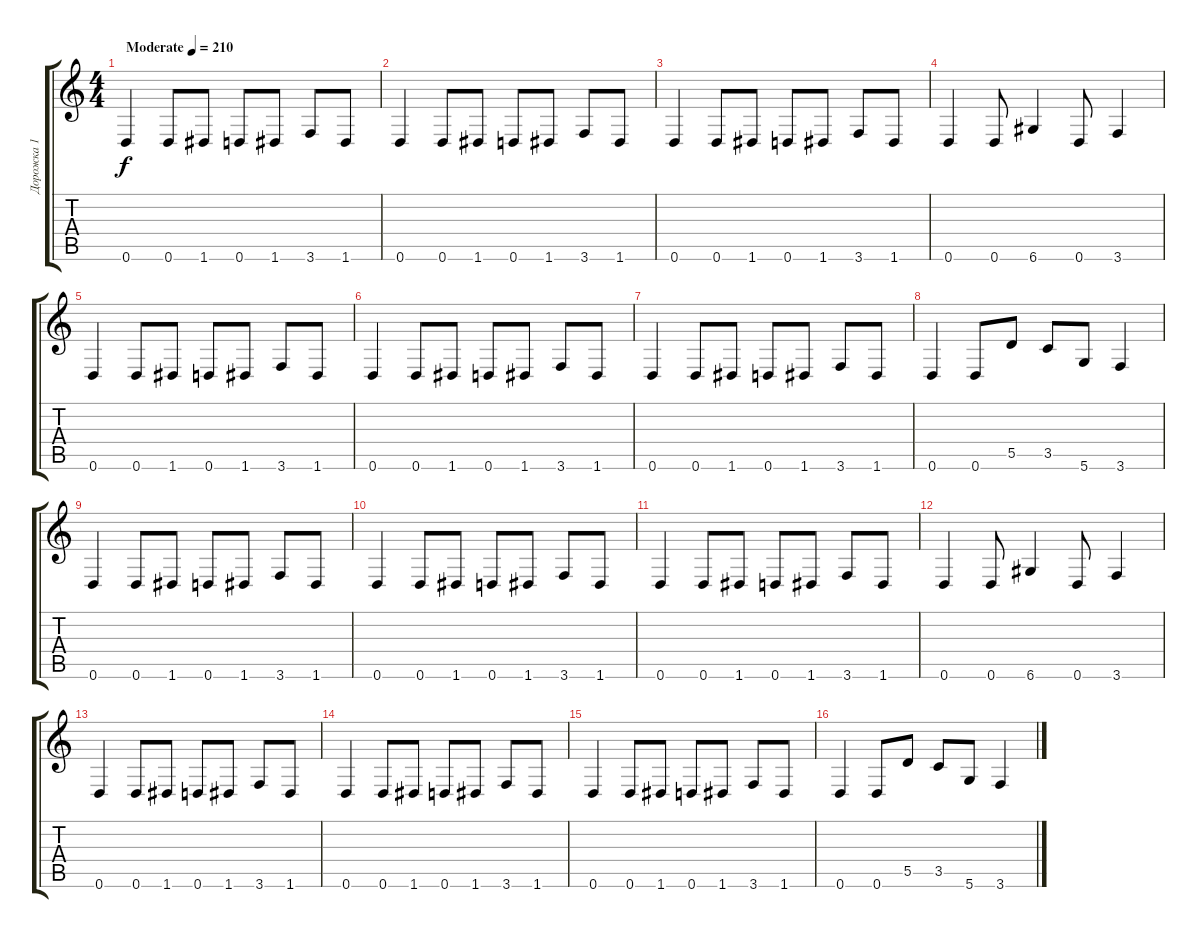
\track ("Дорожка 1" "Дорожка 1") {instrument distortionguitar}
\staff {score tabs}
\tuning (E4 B3 G3 D3 A2 D2) {hide}
\ts (4 4)
\tempo (210 "Moderate")
\clef g2
\ks c
0.6.4{dy f instrument distortionguitar} 0.6.8 1.6.8 0.6.8 1.6.8 3.6.8 1.6.8 |
0.6.4 0.6.8 1.6.8 0.6.8 1.6.8 3.6.8 1.6.8 |
0.6.4 0.6.8 1.6.8 0.6.8 1.6.8 3.6.8 1.6.8 |
0.6.4 0.6.8 6.6.4 0.6.8 3.6.4 |
0.6.4 0.6.8 1.6.8 0.6.8 1.6.8 3.6.8 1.6.8 |
0.6.4 0.6.8 1.6.8 0.6.8 1.6.8 3.6.8 1.6.8 |
0.6.4 0.6.8 1.6.8 0.6.8 1.6.8 3.6.8 1.6.8 |
0.6.4 0.6.8 5.5.8 3.5.8 5.6.8 3.6.4 |
0.6.4 0.6.8 1.6.8 0.6.8 1.6.8 3.6.8 1.6.8 |
0.6.4 0.6.8 1.6.8 0.6.8 1.6.8 3.6.8 1.6.8 |
0.6.4 0.6.8 1.6.8 0.6.8 1.6.8 3.6.8 1.6.8 |
0.6.4 0.6.8 6.6.4 0.6.8 3.6.4 |
0.6.4 0.6.8 1.6.8 0.6.8 1.6.8 3.6.8 1.6.8 |
0.6.4 0.6.8 1.6.8 0.6.8 1.6.8 3.6.8 1.6.8 |
0.6.4 0.6.8 1.6.8 0.6.8 1.6.8 3.6.8 1.6.8 |
0.6.4 0.6.8 5.5.8 3.5.8 5.6.8 3.6.4
